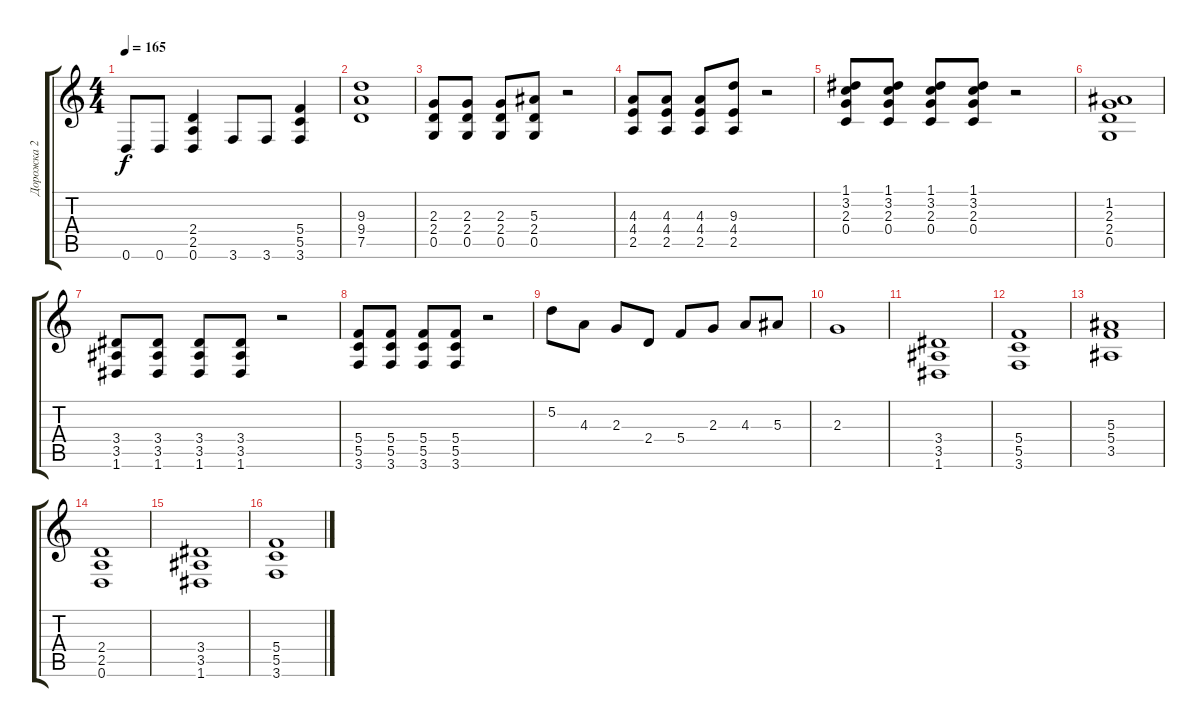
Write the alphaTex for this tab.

\track ("Дорожка 2" "Дорожка 2") {instrument distortionguitar}
\staff {score tabs}
\tuning (D4 A3 F3 C3 G2 D2) {hide}
\ts (4 4)
\tempo 165
\clef g2
\ks c
0.6.8{dy f} 0.6.8 (2.4 2.5 0.6).4 3.6.8 3.6.8 (5.4 5.5 3.6).4 |
(9.3 9.4 7.5).1 |
(2.3 2.4 0.5).8 (2.3 2.4 0.5).8 (2.3 2.4 0.5).8 (5.3 2.4 0.5).8 r.2 |
(4.3 4.4 2.5).8 (4.3 4.4 2.5).8 (4.3 4.4 2.5).8 (9.3 4.4 2.5).8 r.2 |
(1.1 3.2 2.3 0.4).8 (1.1 3.2 2.3 0.4).8 (1.1 3.2 2.3 0.4).8 (1.1 3.2 2.3 0.4).8 r.2 |
(1.2 2.3 2.4 0.5).1 |
(3.4 3.5 1.6).8 (3.4 3.5 1.6).8 (3.4 3.5 1.6).8 (3.4 3.5 1.6).8 r.2 |
(5.4 5.5 3.6).8 (5.4 5.5 3.6).8 (5.4 5.5 3.6).8 (5.4 5.5 3.6).8 r.2 |
5.2.8 4.3.8 2.3.8 2.4.8 5.4.8 2.3.8 4.3.8 5.3.8 |
2.3.1 |
(3.4 3.5 1.6).1 |
(5.4 5.5 3.6).1 |
(5.3 5.4 3.5).1 |
(2.4 2.5 0.6).1 |
(3.4 3.5 1.6).1 |
(5.4 5.5 3.6).1
